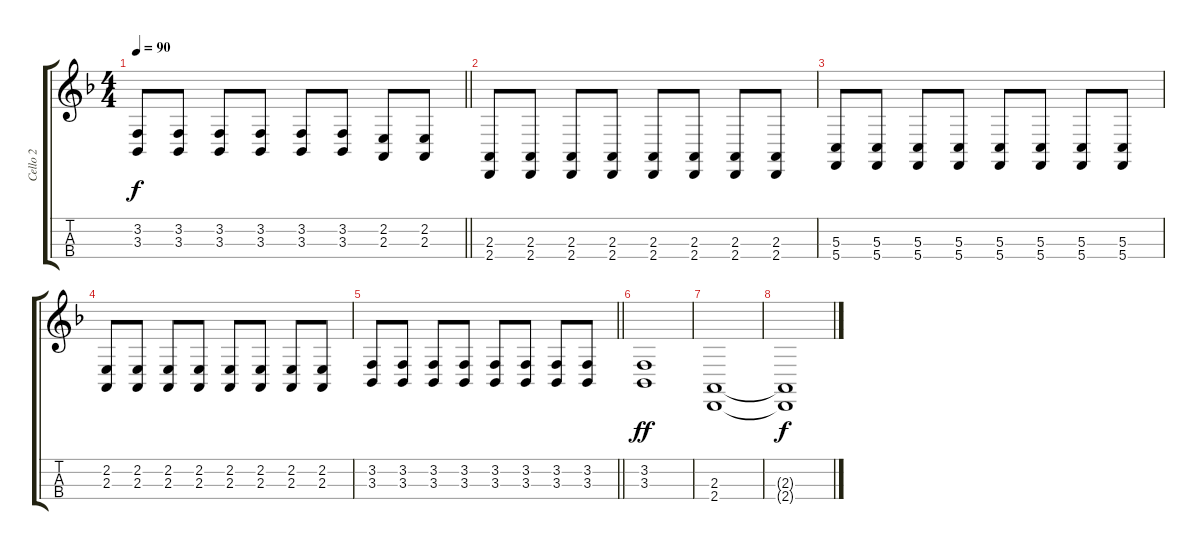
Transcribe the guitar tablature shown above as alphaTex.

\track ("Cello 2" "Cello 2") {instrument cello}
\staff {score tabs}
\tuning (A3 D3 G2 C2) {hide}
\ts (4 4)
\tempo 90
\clef g2
\barLineRight lightlight
\ks dminor
(3.2 3.3).8{dy f} (3.2 3.3).8 (3.2 3.3).8 (3.2 3.3).8 (3.2 3.3).8 (3.2 3.3).8 (2.2 2.3).8 (2.2 2.3).8 |
(2.3 2.4).8 (2.3 2.4).8 (2.3 2.4).8 (2.3 2.4).8 (2.3 2.4).8 (2.3 2.4).8 (2.3 2.4).8 (2.3 2.4).8 |
(5.3 5.4).8 (5.3 5.4).8 (5.3 5.4).8 (5.3 5.4).8 (5.3 5.4).8 (5.3 5.4).8 (5.3 5.4).8 (5.3 5.4).8 |
(2.2 2.3).8 (2.2 2.3).8 (2.2 2.3).8 (2.2 2.3).8 (2.2 2.3).8 (2.2 2.3).8 (2.2 2.3).8 (2.2 2.3).8 |
\barLineRight lightlight
(3.2 3.3).8 (3.2 3.3).8 (3.2 3.3).8 (3.2 3.3).8 (3.2 3.3).8 (3.2 3.3).8 (3.2 3.3).8 (3.2 3.3).8 |
(3.2 3.3).1{dy ff} |
(2.3 2.4).1 |
(2.3{t} 2.4{t}).1{dy f}
